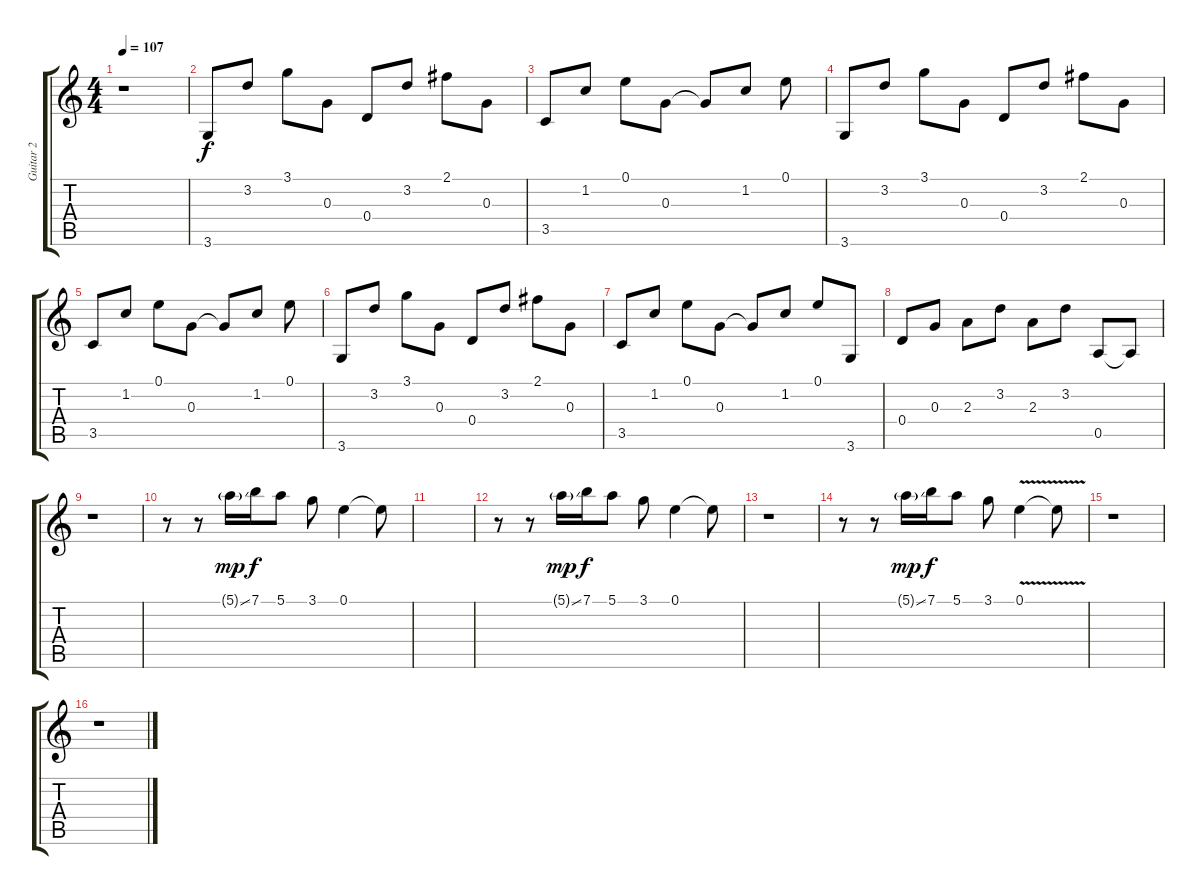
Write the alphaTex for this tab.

\track ("Guitar 2" "Guitar 2") {instrument distortionguitar}
\staff {score tabs}
\tuning (E4 B3 G3 D3 A2 E2) {hide}
\ts (4 4)
\tempo 107
\clef g2
\ks c
r.1{dy f} |
3.6.8{volume 6 instrument pad1newage} 3.2.8 3.1.8 0.3.8 0.4.8 3.2.8 2.1.8 0.3.8 |
3.5.8 1.2.8 0.1.8 0.3.8 0.3{t}.8 1.2.8 0.1.8 |
3.6.8 3.2.8 3.1.8 0.3.8 0.4.8 3.2.8 2.1.8 0.3.8 |
3.5.8 1.2.8 0.1.8 0.3.8 0.3{t}.8 1.2.8 0.1.8 |
3.6.8 3.2.8 3.1.8 0.3.8 0.4.8 3.2.8 2.1.8 0.3.8 |
3.5.8 1.2.8 0.1.8 0.3.8 0.3{t}.8 1.2.8 0.1.8 3.6.8 |
0.4.8 0.3.8 2.3.8 3.2.8 2.3.8 3.2.8 0.5.8 0.5{t}.8 |
r.1 |
r.8 r.8 5.1{ss g}.16{dy mp volume 10 instrument pad1newage} 7.1.16{dy f} 5.1.8 3.1.8 0.1.4 0.1{t}.8 |
|
r.8 r.8 5.1{ss g}.16{dy mp} 7.1.16{dy f} 5.1.8 3.1.8 0.1.4 0.1{t}.8 |
r.1 |
r.8 r.8 5.1{ss g}.16{dy mp} 7.1.16{dy f} 5.1.8 3.1.8 0.1{v}.4 0.1{t}.8 |
r.1 |
r.1
